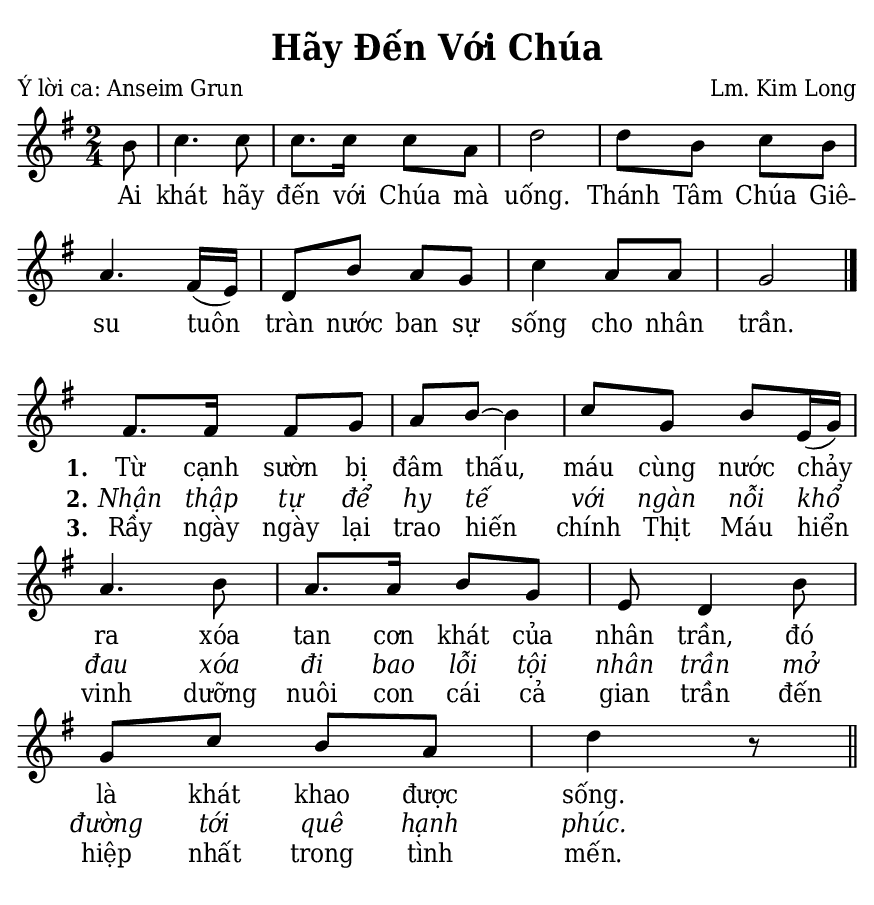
% Cài đặt chung
\version "2.24.3"
\include "english.ly"

\header {
  title = "Hãy Đến Với Chúa"
  poet = "Ý lời ca: Anseim Grun"
  composer = "Lm. Kim Long"
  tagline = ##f
}

% Nhạc
nhacPhanMot = \relative c'' {
  \key g \major
  \time 2/4
  \partial 8 b8 |
  c4. c8 |
  c8. c16 c8 a |
  d2 |
  d8 b c b |
  a4. fs16 (e) |
  d8 b' a g |
  c4 a8 a |
  g2 \bar "|."
}

nhacPhanHai = \relative c' {
  \key g \major
  \time 2/4
  fs8. fs16 fs8 g |
  a b ~ b4 |
  c8 g b e,16 (g) |
  a4. b8 |
  a8. a16 b8 g |
  e d4 b'8 |
  g c b a |
  d4 r8 \bar "||"
}

% Lời
loiPhanMot = \lyricmode {
  Ai khát hãy đến với Chúa mà uống.
  Thánh Tâm Chúa Giê -- su tuôn tràn nước ban sự sống cho nhân trần.
}

loiPhanHai = \lyricmode {
  <<
    {
      \set stanza = "1."
      Từ cạnh sườn bị đâm thấu, máu cùng nước chảy ra
      xóa tan cơn khát của nhân trần,
      đó là khát khao được sống.
    }
    \new Lyrics {
	    \set associatedVoice = "beSop"
	    \set stanza = "2."
      \override Lyrics.LyricText.font-shape = #'italic
      Nhận thập tự để hy tế với ngàn nỗi khổ đau
      xóa đi bao lỗi tội nhân trần mở đường tới quê hạnh phúc.
    }
    \new Lyrics {
	    \set associatedVoice = "beSop"
	    \set stanza = "3."
      Rầy ngày ngày lại trao hiến chính Thịt Máu hiển vinh
      dưỡng nuôi con cái cả gian trần đến hiệp nhất trong tình mến.
    }
  >>
}

% Dàn trang
\paper {
  #(set-paper-size "a5")
  top-margin = 3\mm
  bottom-margin = 3\mm
  left-margin = 3\mm
  right-margin = 3\mm
  indent = #0
  #(define fonts
	 (make-pango-font-tree "Deja Vu Serif Condensed"
	 		       "Deja Vu Serif Condensed"
			       "Deja Vu Serif Condensed"
			       (/ 20 20)))
  print-page-number = ##f
}

\score {
  <<
    \new Staff <<
        \clef treble
        \new Voice = beSop {
          \nhacPhanMot
        }
      \new Lyrics \lyricsto beSop \loiPhanMot
    >>
  >>
  \layout {
    \override Lyrics.LyricSpace.minimum-distance = #1.2
    \override Score.BarNumber.break-visibility = ##(#f #f #f)
    \override Score.SpacingSpanner.uniform-stretching = ##t
    ragged-last = ##f
  }
}

\score {
  <<
    \new Staff <<
        \clef treble
        \new Voice = beSop {
          \nhacPhanHai
        }
      \new Lyrics \lyricsto beSop \loiPhanHai
    >>
  >>
  \layout {
    \override Staff.TimeSignature.transparent = ##t
    \override Lyrics.LyricSpace.minimum-distance = #2.2
    \override Score.BarNumber.break-visibility = ##(#f #f #f)
    \override Score.SpacingSpanner.uniform-stretching = ##t
    ragged-last = ##f
  }
}
